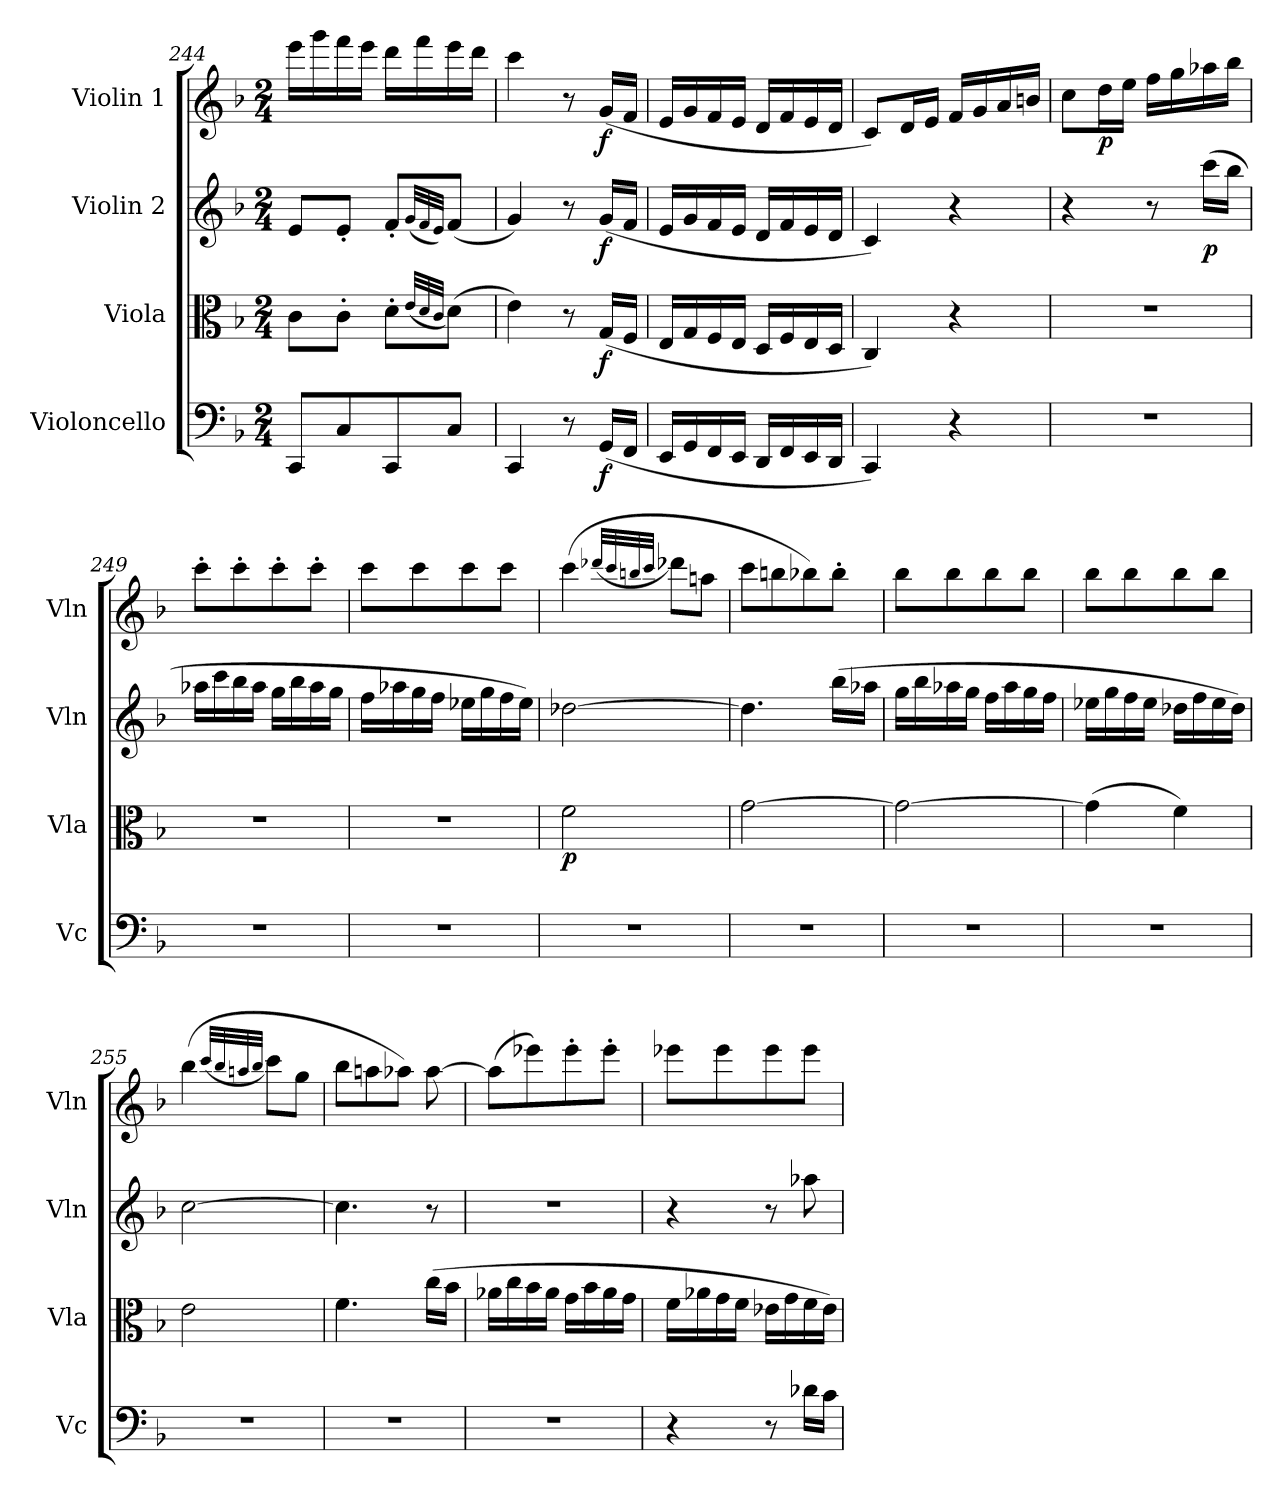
**kern	**dynam	**kern	**dynam	**kern	**dynam	**kern	**dynam
*part4	*part4	*part3	*part3	*part2	*part2	*part1	*part1
*staff4	*staff4	*staff3	*staff3	*staff2	*staff2	*staff1	*staff1
*I"Violoncello	*	*I"Viola	*	*I"Violin 2	*	*I"Violin 1	*
*I'Vc	*	*I'Vla	*	*I'Vln	*	*I'Vln	*
*clefF4	*	*clefC3	*	*clefG2	*	*clefG2	*
*k[b-]	*	*k[b-]	*	*k[b-]	*	*k[b-]	*
*M2/4	*	*M2/4	*	*M2/4	*	*M2/4	*
=244	=244	=244	=244	=244	=244	=244	=244
8CC/L	.	8c\L	.	8e/L	.	16eee\LL	.
.	.	.	.	.	.	16ggg\	.
8C/	.	8c'\J	.	8e'/J	.	16fff\	.
.	.	.	.	.	.	16eee\JJ	.
8CC/	.	8d'\L	.	8f'/L	.	16ddd\LL	.
.	.	.	.	.	.	16fff\	.
.	.	(32qe/LLL	.	(32qg/LLL	.	.	.
.	.	32qd/	.	32qf/	.	.	.
.	.	32qc/JJJ	.	32qe/JJJ)	.	.	.
8C/J	.	(8d\J)	.	(8f/J	.	16eee\	.
.	.	.	.	.	.	16ddd\JJ	.
=245	=245	=245	=245	=245	=245	=245	=245
4CC/	.	4e\)	.	4g/)	.	4ccc\	.
8r	.	8r	.	8r	.	8r	.
!	!LO:DY:b	!	!LO:DY:b	!	!LO:DY:b	!	!LO:DY:b
(16GG/LL	f	(16G/LL	f	(16g/LL	f	(16g/LL	f
16FF/JJ	.	16F/JJ	.	16f/JJ	.	16f/JJ	.
!!LO:LB:g=z
=246	=246	=246	=246	=246	=246	=246	=246
16EE/LL	.	16E/LL	.	16e/LL	.	16e/LL	.
16GG/	.	16G/	.	16g/	.	16g/	.
16FF/	.	16F/	.	16f/	.	16f/	.
16EE/JJ	.	16E/JJ	.	16e/JJ	.	16e/JJ	.
16DD/LL	.	16D/LL	.	16d/LL	.	16d/LL	.
16FF/	.	16F/	.	16f/	.	16f/	.
16EE/	.	16E/	.	16e/	.	16e/	.
16DD/JJ	.	16D/JJ	.	16d/JJ	.	16d/JJ	.
=247	=247	=247	=247	=247	=247	=247	=247
4CC/)	.	4C/)	.	4c/)	.	8c/L)	.
.	.	.	.	.	.	16d/L	.
.	.	.	.	.	.	16e/JJ	.
4r	.	4r	.	4r	.	16f/LL	.
.	.	.	.	.	.	16g/	.
.	.	.	.	.	.	16a/	.
.	.	.	.	.	.	16bn/JJ	.
!!LO:LB:g=z
=248	=248	=248	=248	=248	=248	=248	=248
2r	.	2r	.	4r	.	8cc\L	.
!	!	!	!	!	!	!	!LO:DY:b
.	.	.	.	.	.	16dd\L	p
.	.	.	.	.	.	16ee\JJ	.
.	.	.	.	8r	.	16ff\LL	.
.	.	.	.	.	.	16gg\	.
!	!	!	!	!	!LO:DY:b	!	!
.	.	.	.	(16ccc\LL	p	16aa-X\	.
.	.	.	.	16bb-\JJ	.	16bb-\JJ	.
=249	=249	=249	=249	=249	=249	=249	=249
2r	.	2r	.	16aa-X\LL	.	8ccc'\L	.
.	.	.	.	16ccc\	.	.	.
.	.	.	.	16bb-\	.	8ccc'\	.
.	.	.	.	16aa-\JJ	.	.	.
.	.	.	.	16gg\LL	.	8ccc'\	.
.	.	.	.	16bb-\	.	.	.
.	.	.	.	16aa-\	.	8ccc'\J	.
.	.	.	.	16gg\JJ	.	.	.
=250	=250	=250	=250	=250	=250	=250	=250
2r	.	2r	.	16ff\LL	.	8ccc\L	.
.	.	.	.	16aa-X\	.	.	.
.	.	.	.	16gg\	.	8ccc\	.
.	.	.	.	16ff\JJ	.	.	.
.	.	.	.	16ee-X\LL	.	8ccc\	.
.	.	.	.	16gg\	.	.	.
.	.	.	.	16ff\	.	8ccc\J	.
.	.	.	.	16ee-\JJ)	.	.	.
=251	=251	=251	=251	=251	=251	=251	=251
!	!	!	!LO:DY:b	!	!	!	!
2r	.	2f\	p	[2dd-X\	.	(4ccc\	.
.	.	.	.	.	.	(32qddd-X/LLL	.
.	.	.	.	.	.	32qccc/	.
.	.	.	.	.	.	32qbbn/	.
.	.	.	.	.	.	32qccc/JJJ	.
.	.	.	.	.	.	8ddd-X\L)	.
.	.	.	.	.	.	8aan\J	.
=252	=252	=252	=252	=252	=252	=252	=252
2r	.	[2g\	.	4.dd-\]	.	8ccc\L	.
.	.	.	.	.	.	8bbn\	.
.	.	.	.	.	.	8bb-X\)	.
.	.	.	.	(16bb-\LL	.	8bb-'\J	.
.	.	.	.	16aa-X\JJ	.	.	.
=253	=253	=253	=253	=253	=253	=253	=253
2r	.	2g\_	.	16gg\LL	.	8bb-\L	.
.	.	.	.	16bb-\	.	.	.
.	.	.	.	16aa-X\	.	8bb-\	.
.	.	.	.	16gg\JJ	.	.	.
.	.	.	.	16ff\LL	.	8bb-\	.
.	.	.	.	16aa-\	.	.	.
.	.	.	.	16gg\	.	8bb-\J	.
.	.	.	.	16ff\JJ	.	.	.
!!LO:LB:g=z
=254	=254	=254	=254	=254	=254	=254	=254
2r	.	(4g\]	.	16ee-X\LL	.	8bb-\L	.
.	.	.	.	16gg\	.	.	.
.	.	.	.	16ff\	.	8bb-\	.
.	.	.	.	16ee-\JJ	.	.	.
.	.	4f\)	.	16dd-X\LL	.	8bb-\	.
.	.	.	.	16ff\	.	.	.
.	.	.	.	16ee-\	.	8bb-\J	.
.	.	.	.	16dd-\JJ)	.	.	.
=255	=255	=255	=255	=255	=255	=255	=255
2r	.	2e\	.	[2cc\	.	(4bb-\	.
.	.	.	.	.	.	(32qccc/LLL	.
.	.	.	.	.	.	32qbb-/	.
.	.	.	.	.	.	32qaan/	.
.	.	.	.	.	.	32qbb-/JJJ	.
.	.	.	.	.	.	8ccc\L)	.
.	.	.	.	.	.	8gg\J	.
!!LO:PB:g=z
=256	=256	=256	=256	=256	=256	=256	=256
2r	.	4.f\	.	4.cc\]	.	8bb-\L	.
.	.	.	.	.	.	8aan\	.
.	.	.	.	.	.	8aa-X\J)	.
.	.	(16cc\LL	.	8r	.	[8aa-\	.
.	.	16b-\JJ	.	.	.	.	.
=257	=257	=257	=257	=257	=257	=257	=257
2r	.	16a-X\LL	.	2r	.	(8aa-\L]	.
.	.	16cc\	.	.	.	.	.
.	.	16b-\	.	.	.	8eee-X\)	.
.	.	16a-\JJ	.	.	.	.	.
.	.	16g\LL	.	.	.	8eee-'\	.
.	.	16b-\	.	.	.	.	.
.	.	16a-\	.	.	.	8eee-'\J	.
.	.	16g\JJ	.	.	.	.	.
=258	=258	=258	=258	=258	=258	=258	=258
4r	.	16f\LL	.	4r	.	8eee-X\L	.
.	.	16a-X\	.	.	.	.	.
.	.	16g\	.	.	.	8eee-\	.
.	.	16f\JJ	.	.	.	.	.
8r	.	16e-X\LL	.	8r	.	8eee-\	.
.	.	16g\	.	.	.	.	.
!	!LO:DY:b	!	!	!	!	!	!
!	!LO:DY:n=1:b	!	!	!	!	!	!
!	!LO:DY:n=2:b	!	!	!	!	!	!
16d-X\LL	other-dynamics p other-dynamics	16f\	.	8aa-X\	.	8eee-\J	.
16c\JJ	.	16e-\JJ)	.	.	.	.	.
=	=	=	=	=	=	=	=
*-	*-	*-	*-	*-	*-	*-	*-
